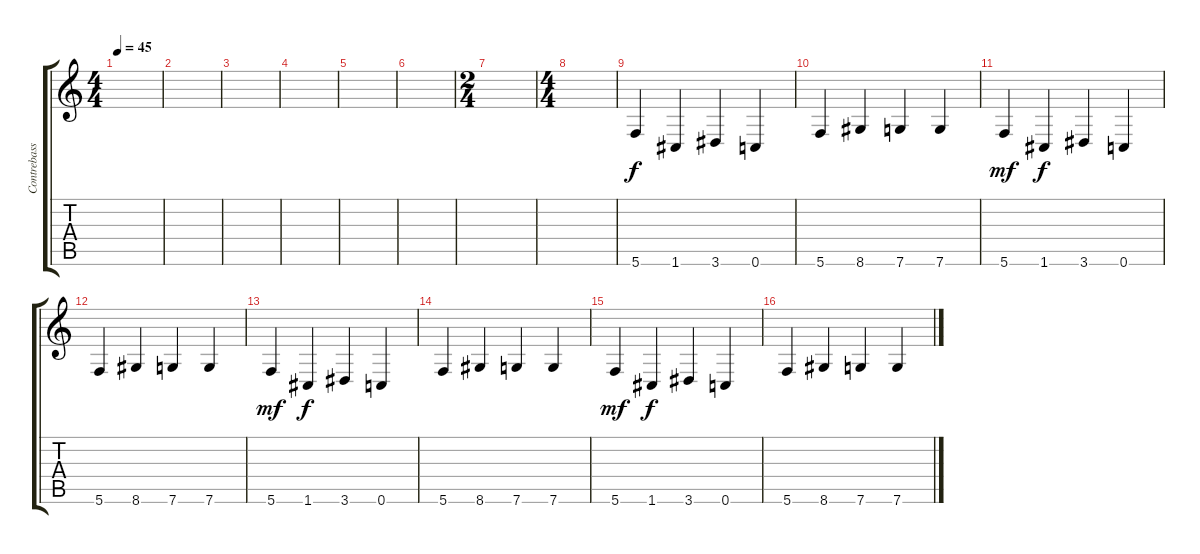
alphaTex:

\track ("Contrebasse" "Contrebass") {instrument contrabass}
\staff {score tabs}
\tuning (E4 B3 G3 D3 A2 C2) {hide}
\ts (4 4)
\tempo 45
\clef g2
\ks c
|
|
|
|
|
|
\ts (2 4)
|
\ts (4 4)
|
5.6.4 1.6.4{dy f} 3.6.4 0.6.4 |
5.6.4 8.6.4 7.6.4 7.6.4 |
5.6.4{dy mf} 1.6.4{dy f} 3.6.4 0.6.4 |
5.6.4 8.6.4 7.6.4 7.6.4 |
5.6.4{dy mf} 1.6.4{dy f} 3.6.4 0.6.4 |
5.6.4 8.6.4 7.6.4 7.6.4 |
5.6.4{dy mf} 1.6.4{dy f} 3.6.4 0.6.4 |
5.6.4 8.6.4 7.6.4 7.6.4
